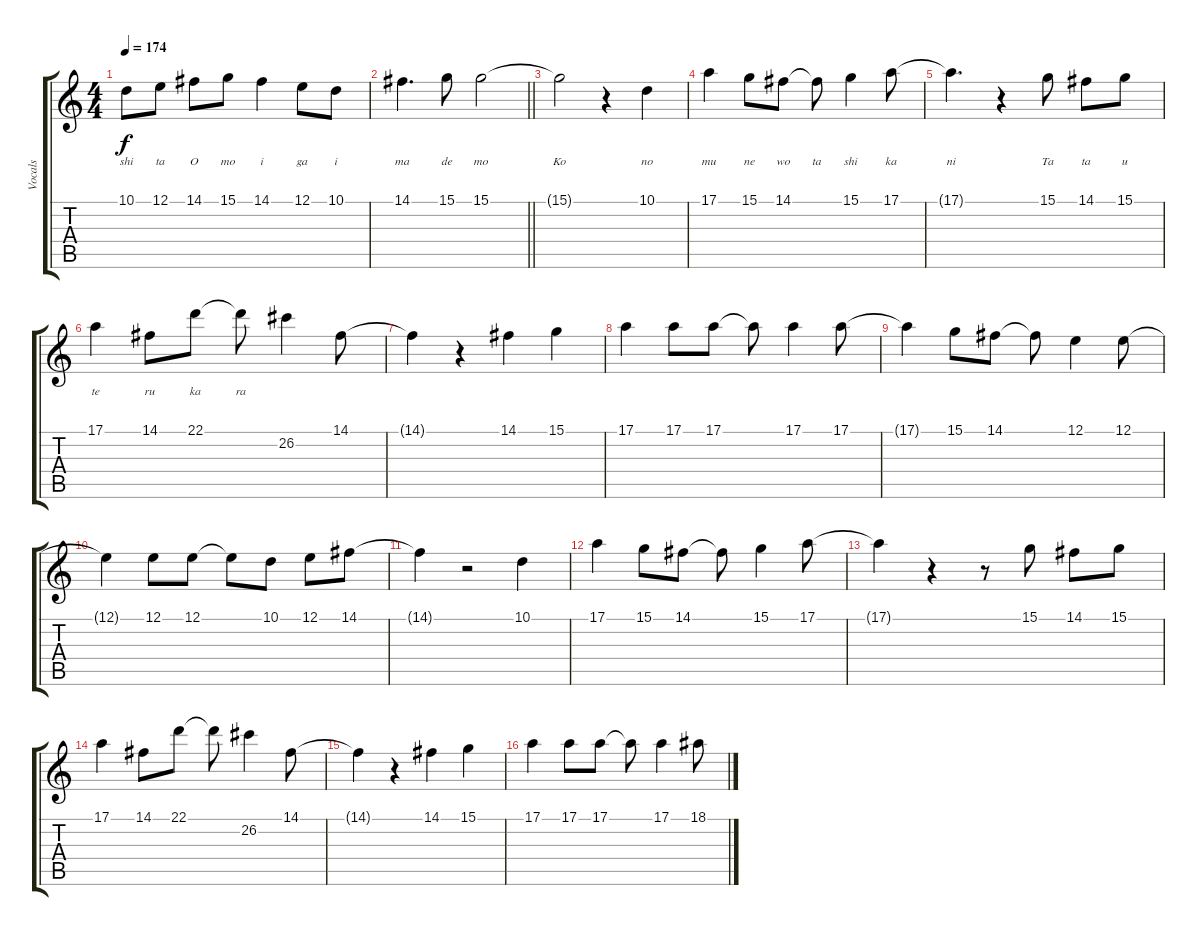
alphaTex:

\track ("Vocals" "Vocals") {instrument flute}
\staff {score tabs}
\tuning (E4 B3 G3 D3 A2 E2) {hide}
\ts (4 4)
\tempo 174
\clef g2
\ks c
10.1{t}.8{lyrics (0 "shi") lyrics (1 "") lyrics (2 "") lyrics (3 "") lyrics (4 "") dy f} 12.1.8{lyrics (0 "ta") lyrics (1 "") lyrics (2 "") lyrics (3 "") lyrics (4 "")} 14.1.8{lyrics (0 "O") lyrics (1 "") lyrics (2 "") lyrics (3 "") lyrics (4 "")} 15.1.8{lyrics (0 "mo") lyrics (1 "") lyrics (2 "") lyrics (3 "") lyrics (4 "")} 14.1.4{lyrics (0 "i") lyrics (1 "") lyrics (2 "") lyrics (3 "") lyrics (4 "")} 12.1.8{lyrics (0 "ga") lyrics (1 "") lyrics (2 "") lyrics (3 "") lyrics (4 "")} 10.1.8{lyrics (0 "i") lyrics (1 "") lyrics (2 "") lyrics (3 "") lyrics (4 "")} |
\barLineRight lightlight
14.1.4{d lyrics (0 "ma") lyrics (1 "") lyrics (2 "") lyrics (3 "") lyrics (4 "")} 15.1.8{lyrics (0 "de") lyrics (1 "") lyrics (2 "") lyrics (3 "") lyrics (4 "")} 15.1.2{lyrics (0 "mo") lyrics (1 "") lyrics (2 "") lyrics (3 "") lyrics (4 "")} |
15.1{t}.2{lyrics (0 "Ko") lyrics (1 "") lyrics (2 "") lyrics (3 "") lyrics (4 "")} r.4 10.1.4{lyrics (0 "no") lyrics (1 "") lyrics (2 "") lyrics (3 "") lyrics (4 "")} |
17.1.4{lyrics (0 "mu") lyrics (1 "") lyrics (2 "") lyrics (3 "") lyrics (4 "")} 15.1.8{lyrics (0 "ne") lyrics (1 "") lyrics (2 "") lyrics (3 "") lyrics (4 "")} 14.1.8{lyrics (0 "wo") lyrics (1 "") lyrics (2 "") lyrics (3 "") lyrics (4 "")} 14.1{t}.8{lyrics (0 "ta") lyrics (1 "") lyrics (2 "") lyrics (3 "") lyrics (4 "")} 15.1.4{lyrics (0 "shi") lyrics (1 "") lyrics (2 "") lyrics (3 "") lyrics (4 "")} 17.1.8{lyrics (0 "ka") lyrics (1 "") lyrics (2 "") lyrics (3 "") lyrics (4 "")} |
17.1{t}.4{d lyrics (0 "ni") lyrics (1 "") lyrics (2 "") lyrics (3 "") lyrics (4 "")} r.4 15.1.8{lyrics (0 "Ta") lyrics (1 "") lyrics (2 "") lyrics (3 "") lyrics (4 "")} 14.1.8{lyrics (0 "ta") lyrics (1 "") lyrics (2 "") lyrics (3 "") lyrics (4 "")} 15.1.8{lyrics (0 "u") lyrics (1 "") lyrics (2 "") lyrics (3 "") lyrics (4 "")} |
17.1.4{lyrics (0 "te") lyrics (1 "") lyrics (2 "") lyrics (3 "") lyrics (4 "")} 14.1.8{lyrics (0 "ru") lyrics (1 "") lyrics (2 "") lyrics (3 "") lyrics (4 "")} 22.1.8{lyrics (0 "ka") lyrics (1 "") lyrics (2 "") lyrics (3 "") lyrics (4 "")} 22.1{t}.8{lyrics (0 "ra") lyrics (1 "") lyrics (2 "") lyrics (3 "") lyrics (4 "")} 26.2.4 14.1.8 |
14.1{t}.4 r.4 14.1.4 15.1.4 |
17.1.4 17.1.8 17.1.8 17.1{t}.8 17.1.4 17.1.8 |
17.1{t}.4 15.1.8 14.1.8 14.1{t}.8 12.1.4 12.1.8 |
12.1{t}.4 12.1.8 12.1.8 12.1{t}.8 10.1.8 12.1.8 14.1.8 |
14.1{t}.4 r.2 10.1.4 |
17.1.4 15.1.8 14.1.8 14.1{t}.8 15.1.4 17.1.8 |
17.1{t}.4 r.4 r.8 15.1.8 14.1.8 15.1.8 |
17.1.4 14.1.8 22.1.8 22.1{t}.8 26.2.4 14.1.8 |
14.1{t}.4 r.4 14.1.4 15.1.4 |
17.1.4 17.1.8 17.1.8 17.1{t}.8 17.1.4 18.1.8
